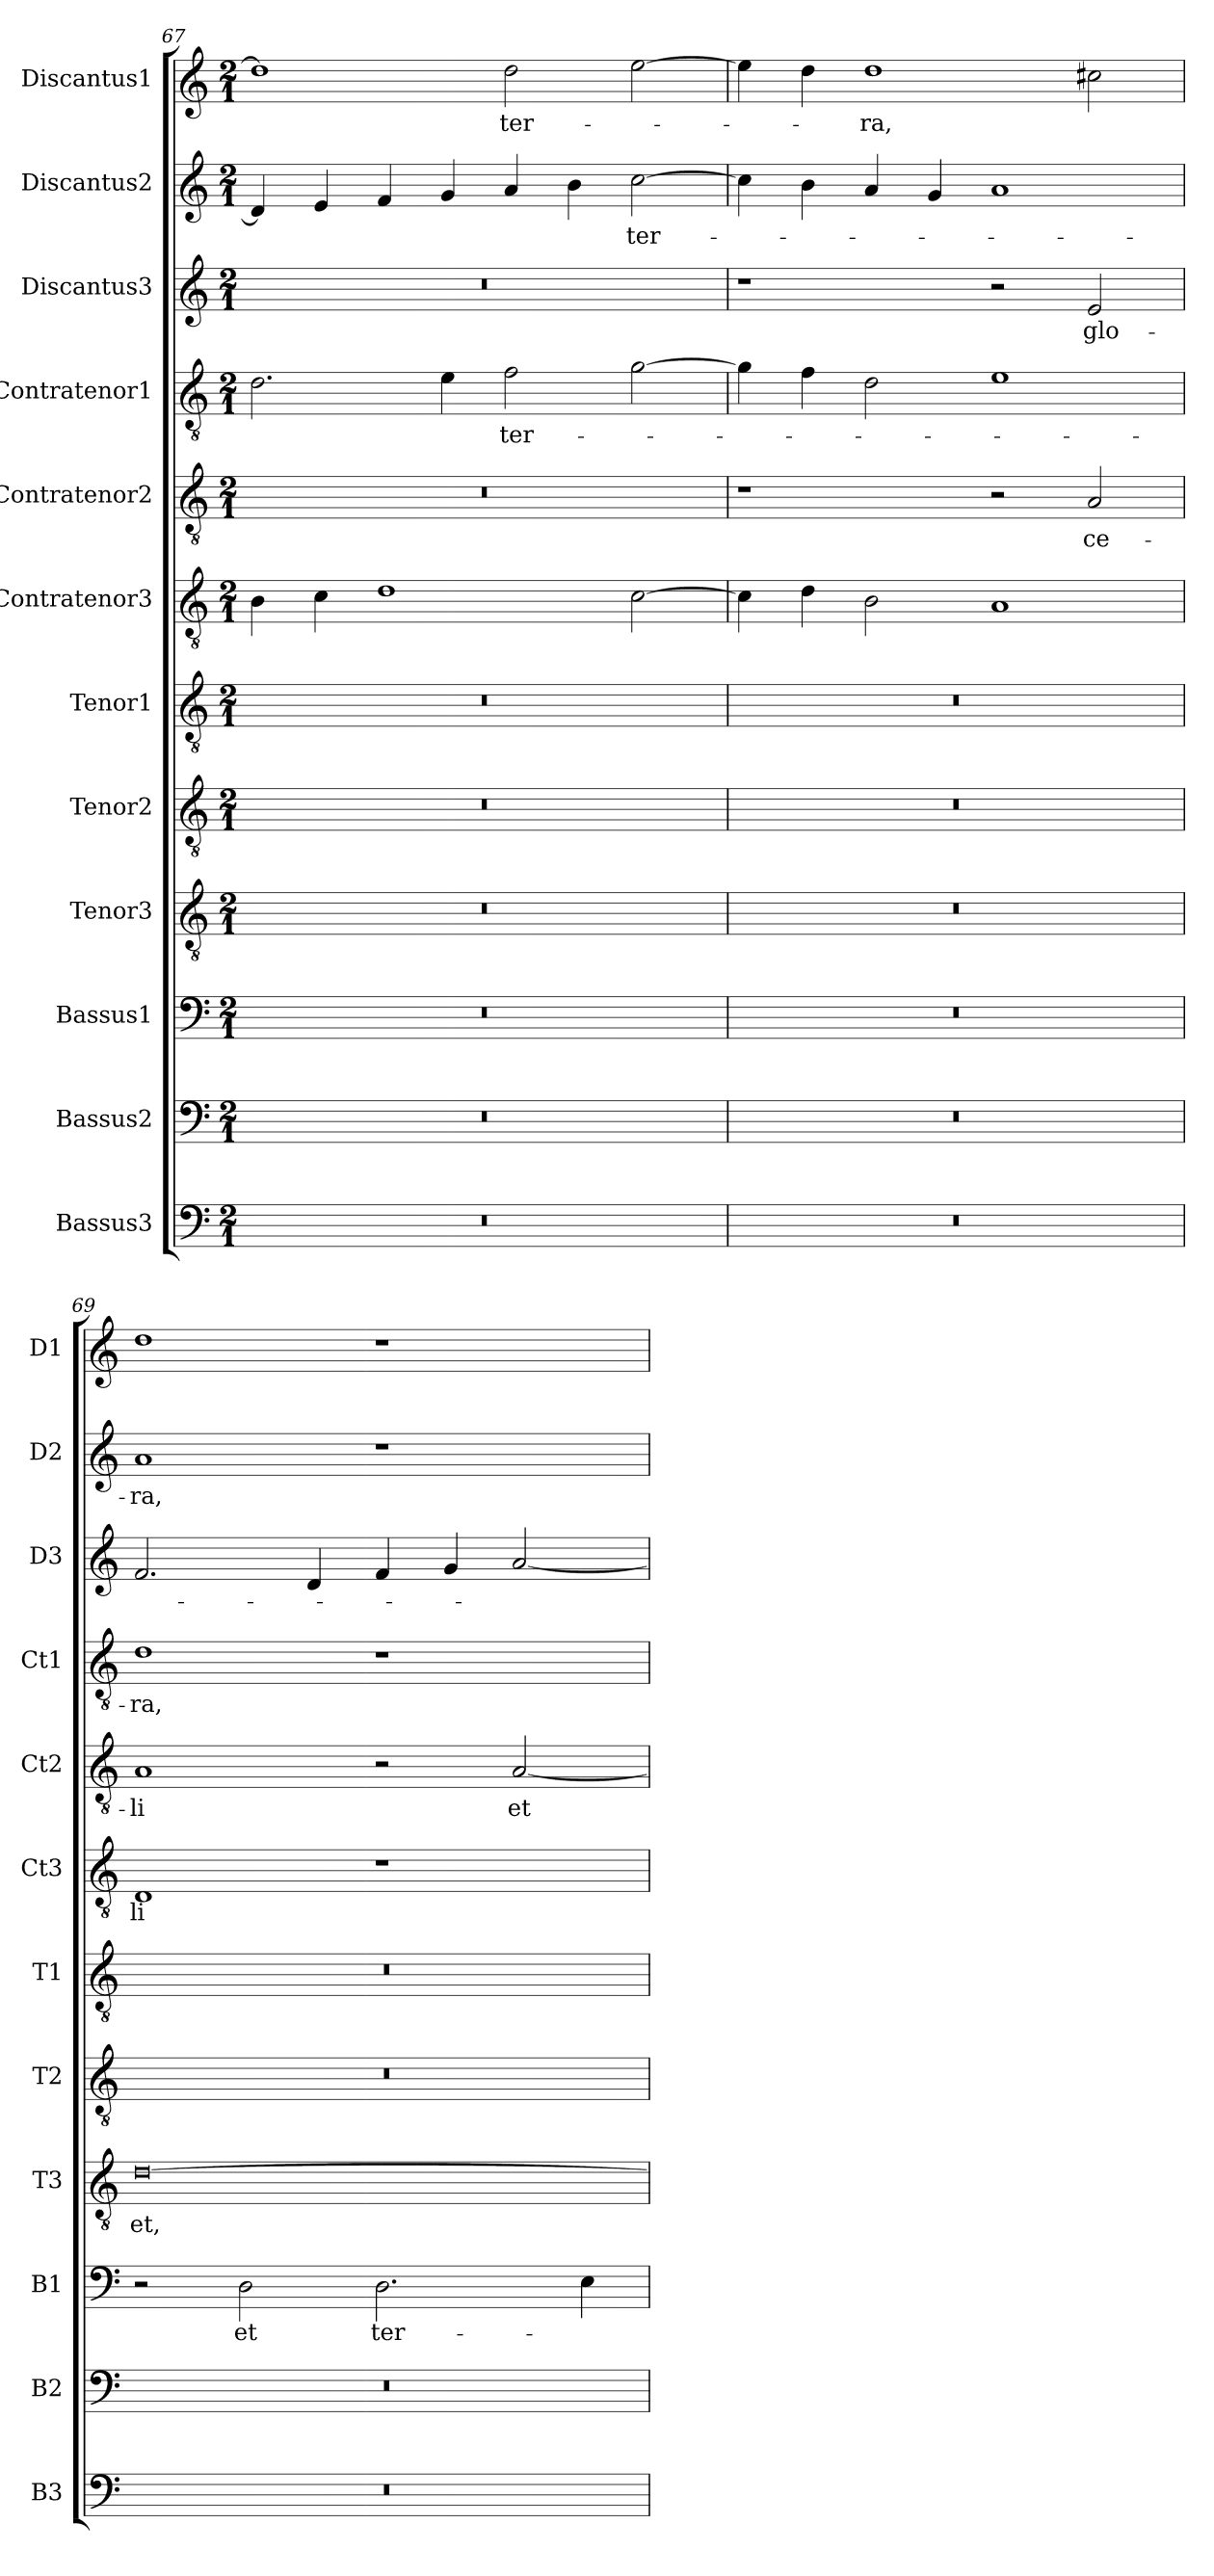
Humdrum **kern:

**kern	**kern	**kern	**text	**kern	**text	**kern	**kern	**kern	**text	**kern	**text	**kern	**text	**kern	**text	**kern	**text	**kern	**text
*part12	*part11	*part10	*part10	*part9	*part9	*part8	*part7	*part6	*part6	*part5	*part5	*part4	*part4	*part3	*part3	*part2	*part2	*part1	*part1
*staff12	*staff11	*staff10	*staff10	*staff9	*staff9	*staff8	*staff7	*staff6	*staff6	*staff5	*staff5	*staff4	*staff4	*staff3	*staff3	*staff2	*staff2	*staff1	*staff1
*I"Bassus3	*I"Bassus2	*I"Bassus1	*	*I"Tenor3	*	*I"Tenor2	*I"Tenor1	*I"Contratenor3	*	*I"Contratenor2	*	*I"Contratenor1	*	*I"Discantus3	*	*I"Discantus2	*	*I"Discantus1	*
*I'B3	*I'B2	*I'B1	*	*I'T3	*	*I'T2	*I'T1	*I'Ct3	*	*I'Ct2	*	*I'Ct1	*	*I'D3	*	*I'D2	*	*I'D1	*
*clefF4	*clefF4	*clefF4	*	*clefGv2	*	*clefGv2	*clefGv2	*clefGv2	*	*clefGv2	*	*clefGv2	*	*clefG2	*	*clefG2	*	*clefG2	*
*k[]	*k[]	*k[]	*	*k[]	*	*k[]	*k[]	*k[]	*	*k[]	*	*k[]	*	*k[]	*	*k[]	*	*k[]	*
*M2/1	*M2/1	*M2/1	*	*M2/1	*	*M2/1	*M2/1	*M2/1	*	*M2/1	*	*M2/1	*	*M2/1	*	*M2/1	*	*M2/1	*
=67	=67	=67	=67	=67	=67	=67	=67	=67	=67	=67	=67	=67	=67	=67	=67	=67	=67	=67	=67
0r	0r	0r	.	0r	.	0r	0r	4B	.	0r	.	2.d	.	0r	.	4d]	.	1dd]	.
.	.	.	.	.	.	.	.	4c	.	.	.	.	.	.	.	4e	.	.	.
.	.	.	.	.	.	.	.	1d	.	.	.	.	.	.	.	4f	.	.	.
.	.	.	.	.	.	.	.	.	.	.	.	4e	.	.	.	4g	.	.	.
.	.	.	.	.	.	.	.	.	.	.	.	2f	ter-	.	.	4a	.	2dd	ter-
.	.	.	.	.	.	.	.	.	.	.	.	.	.	.	.	4b	.	.	.
.	.	.	.	.	.	.	.	[2c	.	.	.	[2g	.	.	.	[2cc	ter-	[2ee	.
=68	=68	=68	=68	=68	=68	=68	=68	=68	=68	=68	=68	=68	=68	=68	=68	=68	=68	=68	=68
0r	0r	0r	.	0r	.	0r	0r	4c]	.	1r	.	4g]	.	1r	.	4cc]	.	4ee]	.
.	.	.	.	.	.	.	.	4d	.	.	.	4f	.	.	.	4b	.	4dd	.
.	.	.	.	.	.	.	.	2B	.	.	.	2d	.	.	.	4a	.	1dd	-ra,
.	.	.	.	.	.	.	.	.	.	.	.	.	.	.	.	4g	.	.	.
.	.	.	.	.	.	.	.	1A	.	2r	.	1e	.	2r	.	1a	.	.	.
.	.	.	.	.	.	.	.	.	.	2A	ce-	.	.	2e	glo-	.	.	2cc#X	.
=69	=69	=69	=69	=69	=69	=69	=69	=69	=69	=69	=69	=69	=69	=69	=69	=69	=69	=69	=69
0r	0r	2r	.	[0d	et,	0r	0r	1D	-li	1A	-li	1d	-ra,	2.f	.	1a	-ra,	1dd	.
.	.	2D	et	.	.	.	.	.	.	.	.	.	.	.	.	.	.	.	.
.	.	.	.	.	.	.	.	.	.	.	.	.	.	4d	.	.	.	.	.
.	.	2.D	ter-	.	.	.	.	1r	.	2r	.	1r	.	4f	.	1r	.	1r	.
.	.	.	.	.	.	.	.	.	.	.	.	.	.	4g	.	.	.	.	.
.	.	.	.	.	.	.	.	.	.	[2A	et	.	.	[2a	.	.	.	.	.
.	.	4E	.	.	.	.	.	.	.	.	.	.	.	.	.	.	.	.	.
=	=	=	=	=	=	=	=	=	=	=	=	=	=	=	=	=	=	=	=
*-	*-	*-	*-	*-	*-	*-	*-	*-	*-	*-	*-	*-	*-	*-	*-	*-	*-	*-	*-
